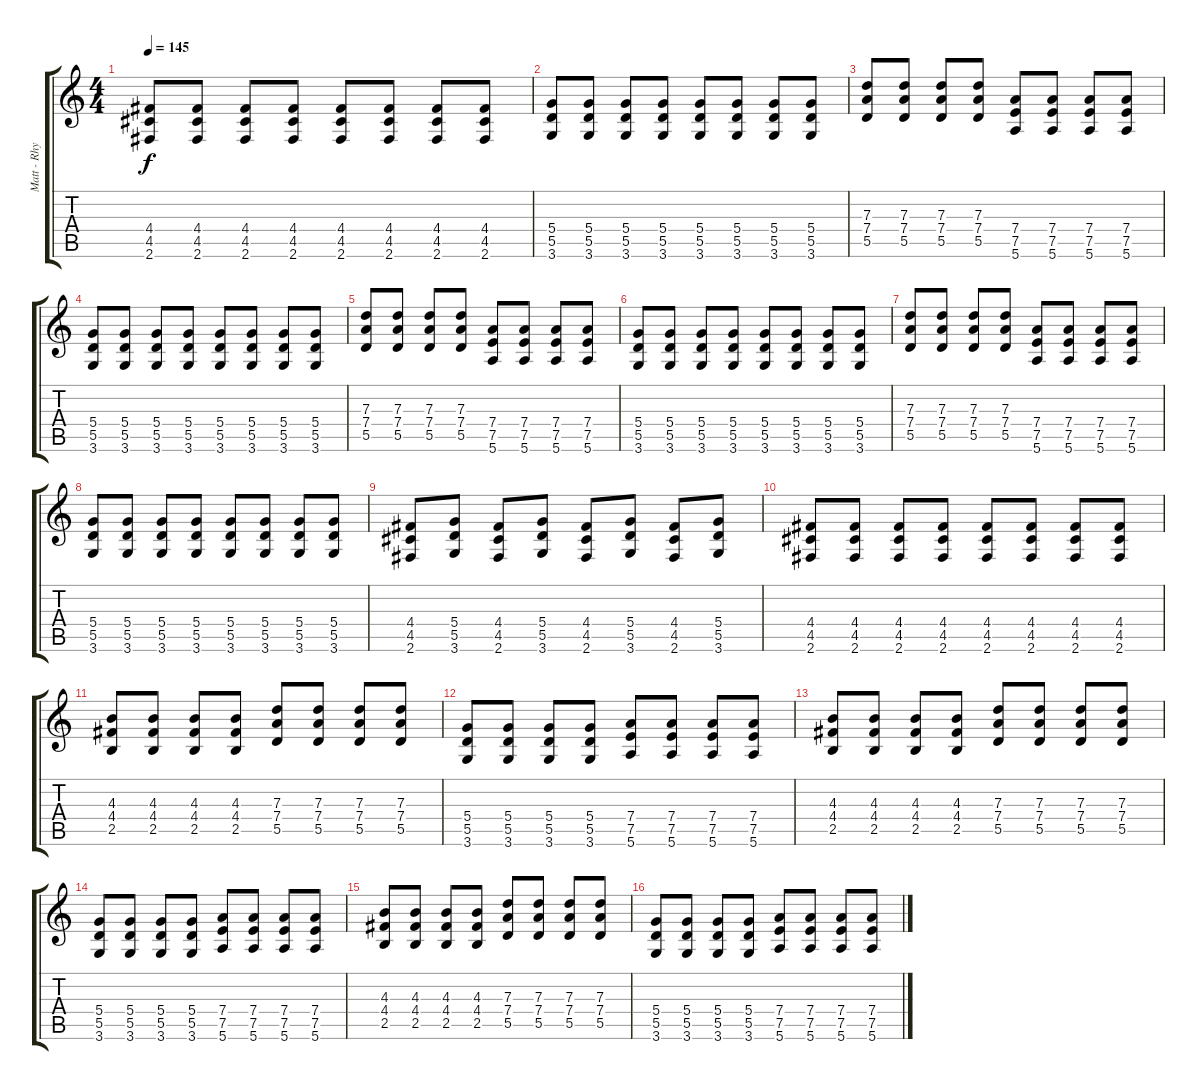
\track ("Matt - Rhytm" "Matt - Rhy") {instrument distortionguitar}
\staff {score tabs}
\tuning (E4 B3 G3 D3 A2 E2) {hide}
\ts (4 4)
\tempo 145
\clef g2
\ks c
(4.4 4.5 2.6).8{dy f} (4.4 4.5 2.6).8 (4.4 4.5 2.6).8 (4.4 4.5 2.6).8 (4.4 4.5 2.6).8 (4.4 4.5 2.6).8 (4.4 4.5 2.6).8 (4.4 4.5 2.6).8 |
(5.4 5.5 3.6).8 (5.4 5.5 3.6).8 (5.4 5.5 3.6).8 (5.4 5.5 3.6).8 (5.4 5.5 3.6).8 (5.4 5.5 3.6).8 (5.4 5.5 3.6).8 (5.4 5.5 3.6).8 |
(7.3 7.4 5.5).8 (7.3 7.4 5.5).8 (7.3 7.4 5.5).8 (7.3 7.4 5.5).8 (7.4 7.5 5.6).8 (7.4 7.5 5.6).8 (7.4 7.5 5.6).8 (7.4 7.5 5.6).8 |
(5.4 5.5 3.6).8 (5.4 5.5 3.6).8 (5.4 5.5 3.6).8 (5.4 5.5 3.6).8 (5.4 5.5 3.6).8 (5.4 5.5 3.6).8 (5.4 5.5 3.6).8 (5.4 5.5 3.6).8 |
(7.3 7.4 5.5).8 (7.3 7.4 5.5).8 (7.3 7.4 5.5).8 (7.3 7.4 5.5).8 (7.4 7.5 5.6).8 (7.4 7.5 5.6).8 (7.4 7.5 5.6).8 (7.4 7.5 5.6).8 |
(5.4 5.5 3.6).8 (5.4 5.5 3.6).8 (5.4 5.5 3.6).8 (5.4 5.5 3.6).8 (5.4 5.5 3.6).8 (5.4 5.5 3.6).8 (5.4 5.5 3.6).8 (5.4 5.5 3.6).8 |
(7.3 7.4 5.5).8 (7.3 7.4 5.5).8 (7.3 7.4 5.5).8 (7.3 7.4 5.5).8 (7.4 7.5 5.6).8 (7.4 7.5 5.6).8 (7.4 7.5 5.6).8 (7.4 7.5 5.6).8 |
(5.4 5.5 3.6).8 (5.4 5.5 3.6).8 (5.4 5.5 3.6).8 (5.4 5.5 3.6).8 (5.4 5.5 3.6).8 (5.4 5.5 3.6).8 (5.4 5.5 3.6).8 (5.4 5.5 3.6).8 |
(4.4 4.5 2.6).8 (5.4 5.5 3.6).8 (4.4 4.5 2.6).8 (5.4 5.5 3.6).8 (4.4 4.5 2.6).8 (5.4 5.5 3.6).8 (4.4 4.5 2.6).8 (5.4 5.5 3.6).8 |
(4.4 4.5 2.6).8 (4.4 4.5 2.6).8 (4.4 4.5 2.6).8 (4.4 4.5 2.6).8 (4.4 4.5 2.6).8 (4.4 4.5 2.6).8 (4.4 4.5 2.6).8 (4.4 4.5 2.6).8 |
(4.3 4.4 2.5).8 (4.3 4.4 2.5).8 (4.3 4.4 2.5).8 (4.3 4.4 2.5).8 (7.3 7.4 5.5).8 (7.3 7.4 5.5).8 (7.3 7.4 5.5).8 (7.3 7.4 5.5).8 |
(5.4 5.5 3.6).8 (5.4 5.5 3.6).8 (5.4 5.5 3.6).8 (5.4 5.5 3.6).8 (7.4 7.5 5.6).8 (7.4 7.5 5.6).8 (7.4 7.5 5.6).8 (7.4 7.5 5.6).8 |
(4.3 4.4 2.5).8 (4.3 4.4 2.5).8 (4.3 4.4 2.5).8 (4.3 4.4 2.5).8 (7.3 7.4 5.5).8 (7.3 7.4 5.5).8 (7.3 7.4 5.5).8 (7.3 7.4 5.5).8 |
(5.4 5.5 3.6).8 (5.4 5.5 3.6).8 (5.4 5.5 3.6).8 (5.4 5.5 3.6).8 (7.4 7.5 5.6).8 (7.4 7.5 5.6).8 (7.4 7.5 5.6).8 (7.4 7.5 5.6).8 |
(4.3 4.4 2.5).8 (4.3 4.4 2.5).8 (4.3 4.4 2.5).8 (4.3 4.4 2.5).8 (7.3 7.4 5.5).8 (7.3 7.4 5.5).8 (7.3 7.4 5.5).8 (7.3 7.4 5.5).8 |
(5.4 5.5 3.6).8 (5.4 5.5 3.6).8 (5.4 5.5 3.6).8 (5.4 5.5 3.6).8 (7.4 7.5 5.6).8 (7.4 7.5 5.6).8 (7.4 7.5 5.6).8 (7.4 7.5 5.6).8
